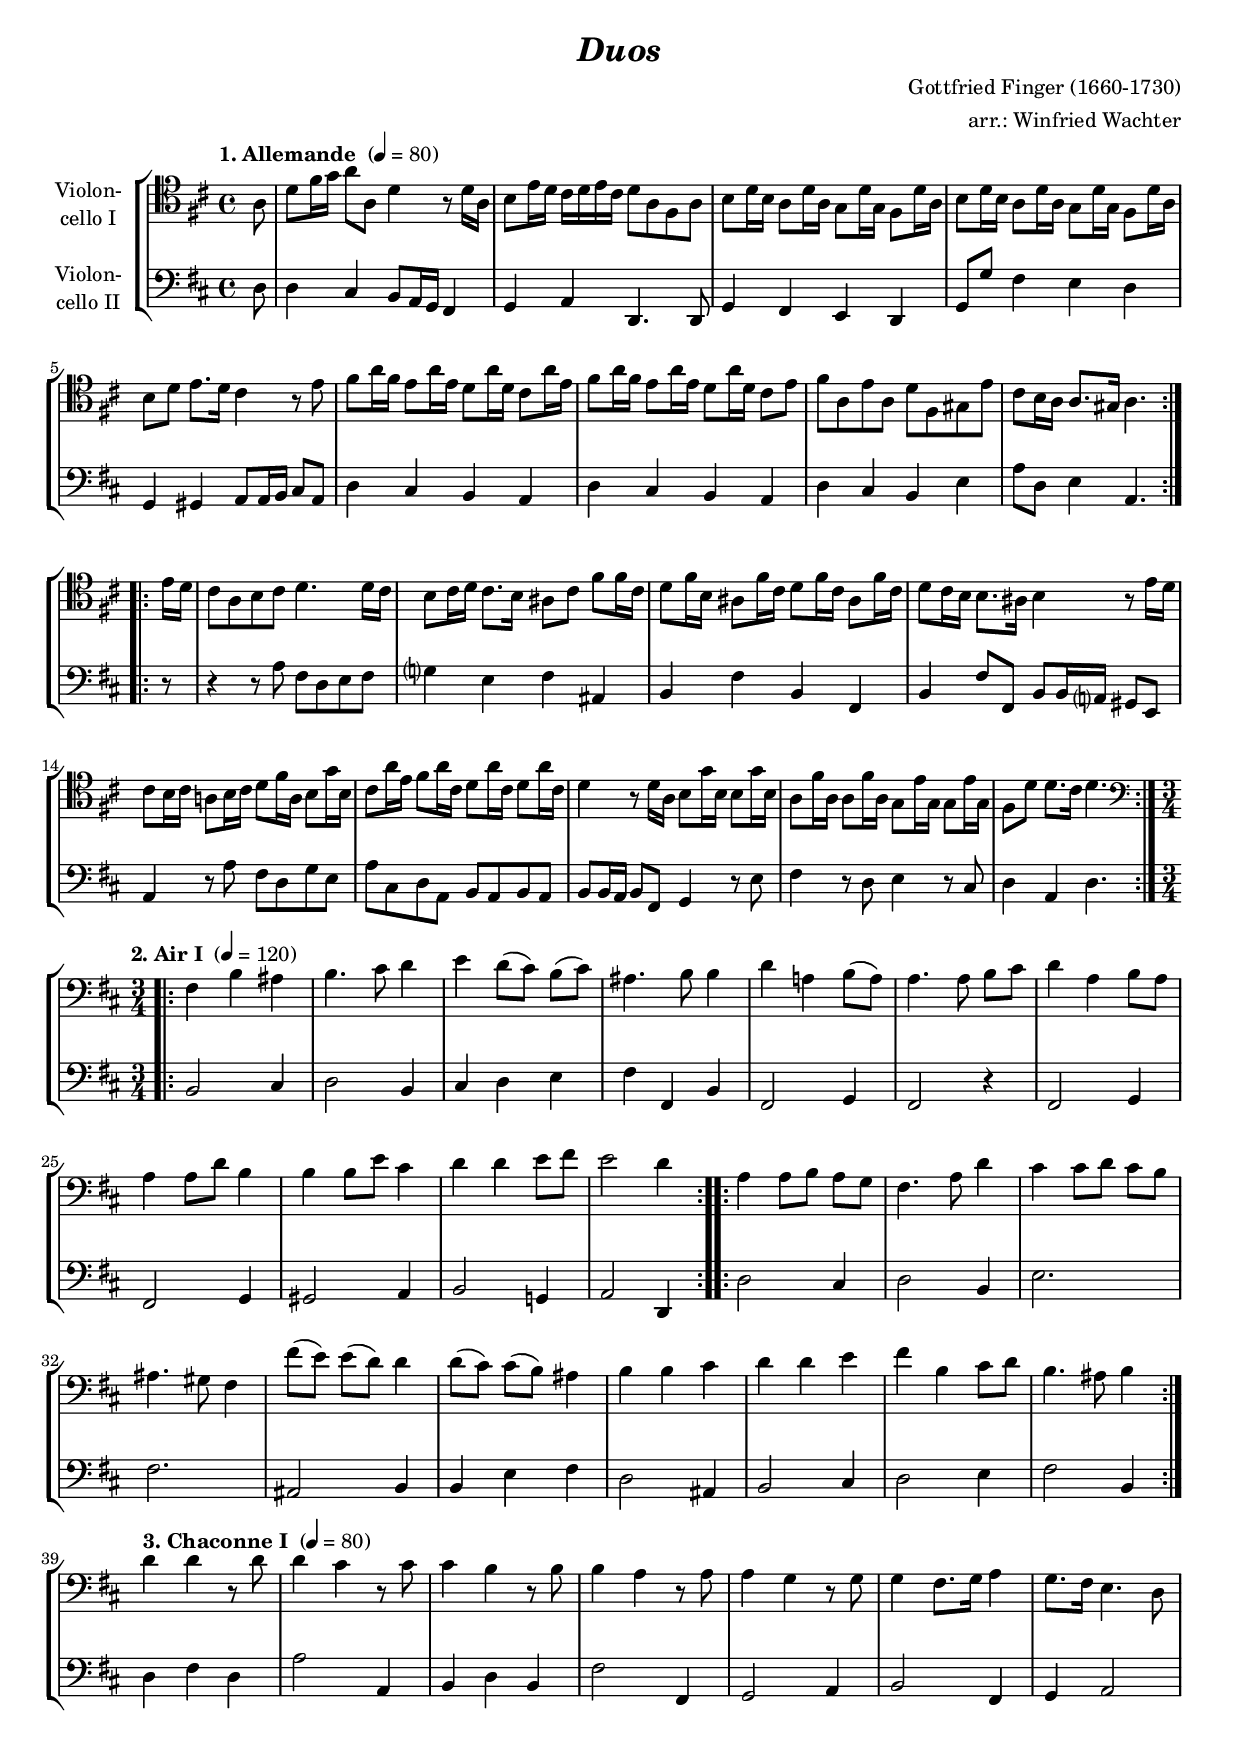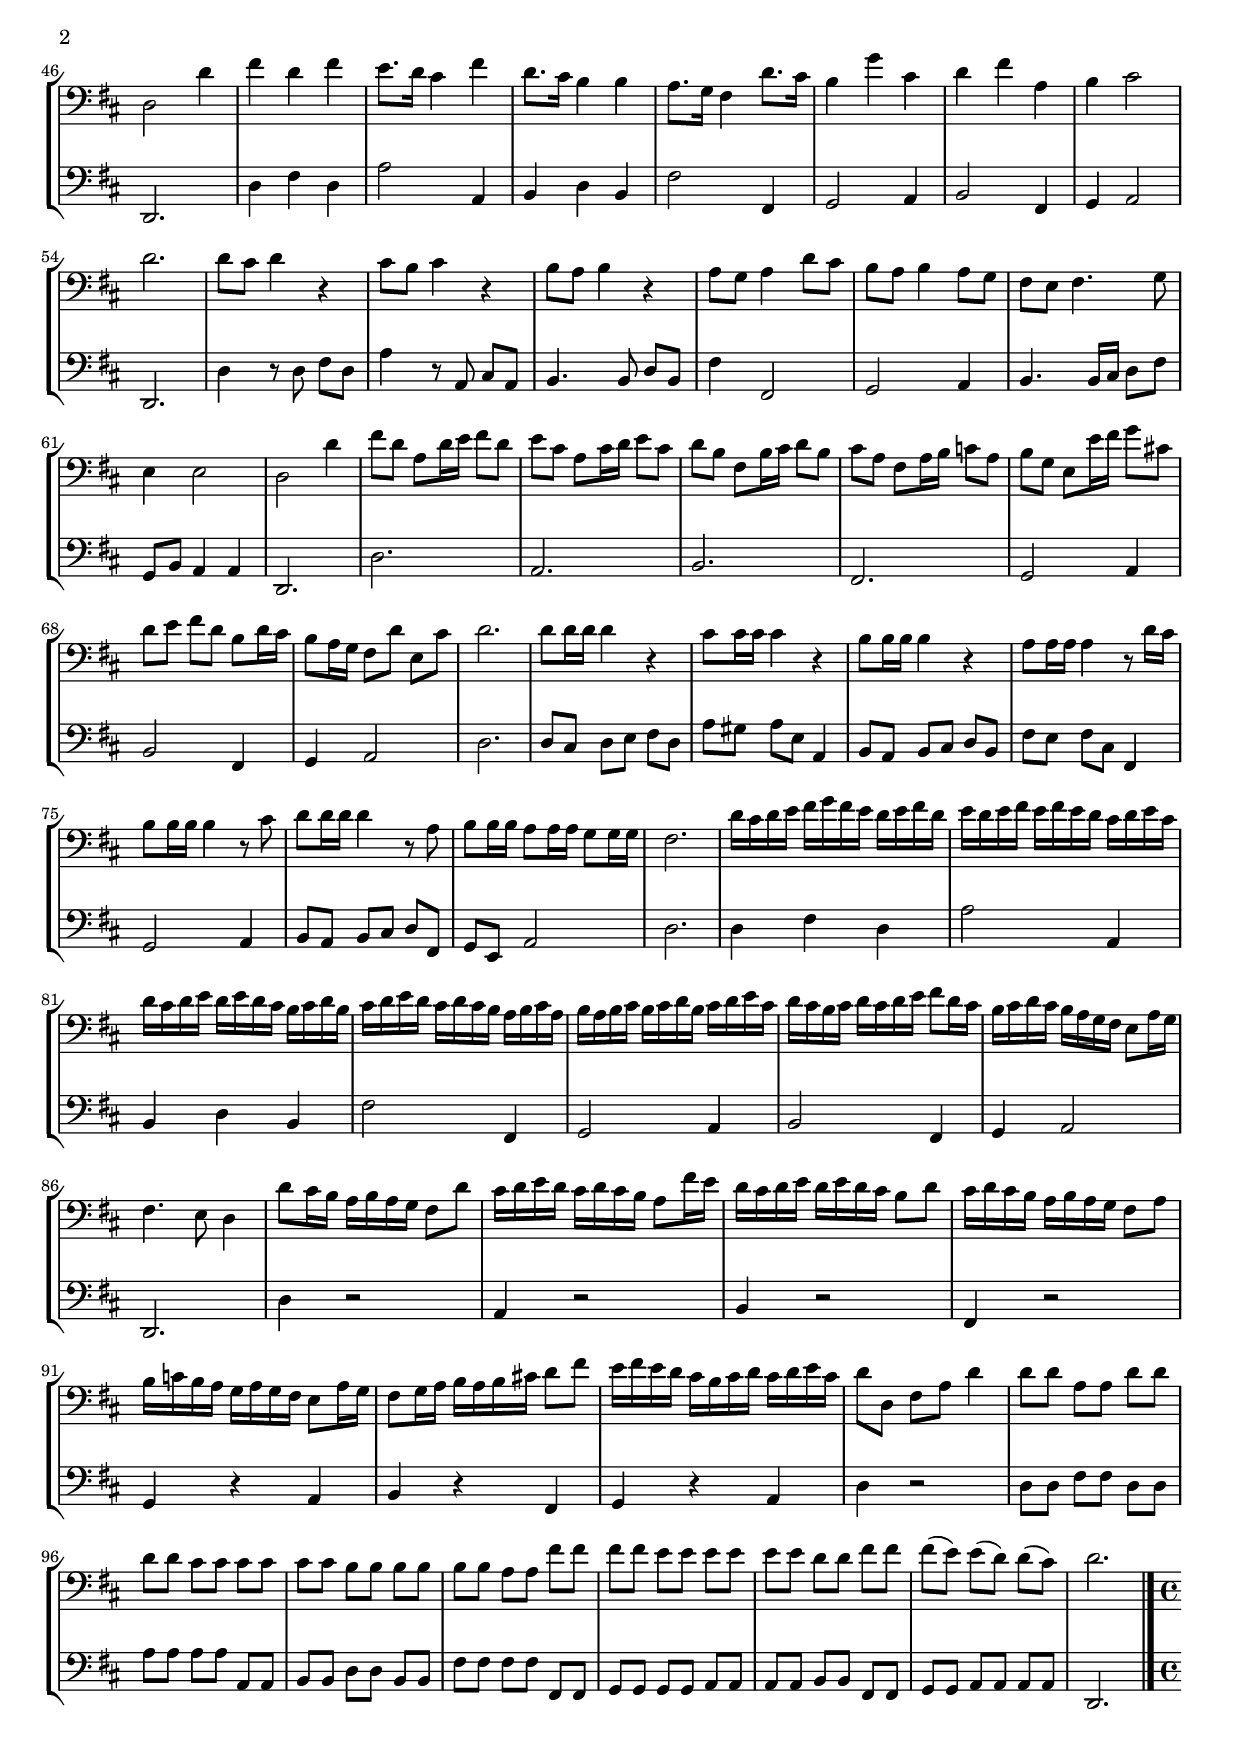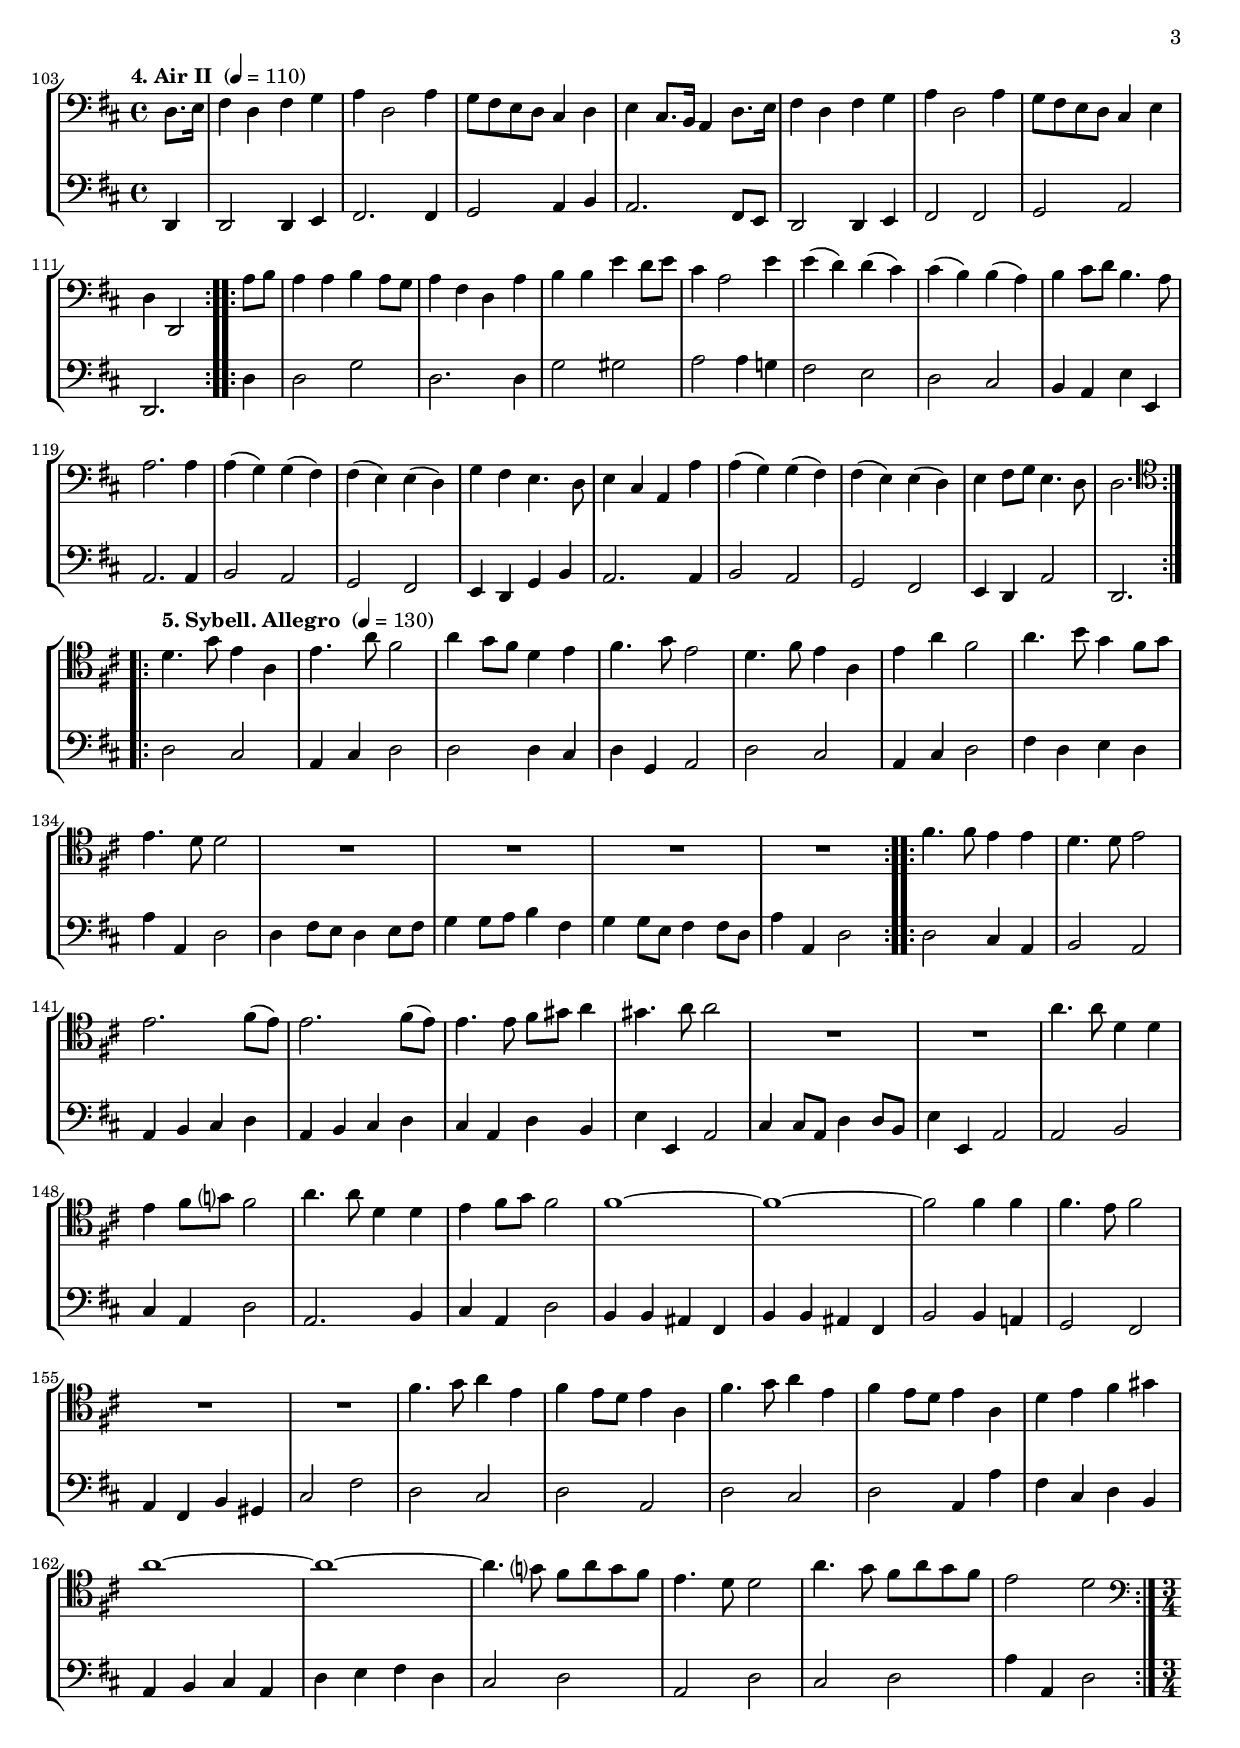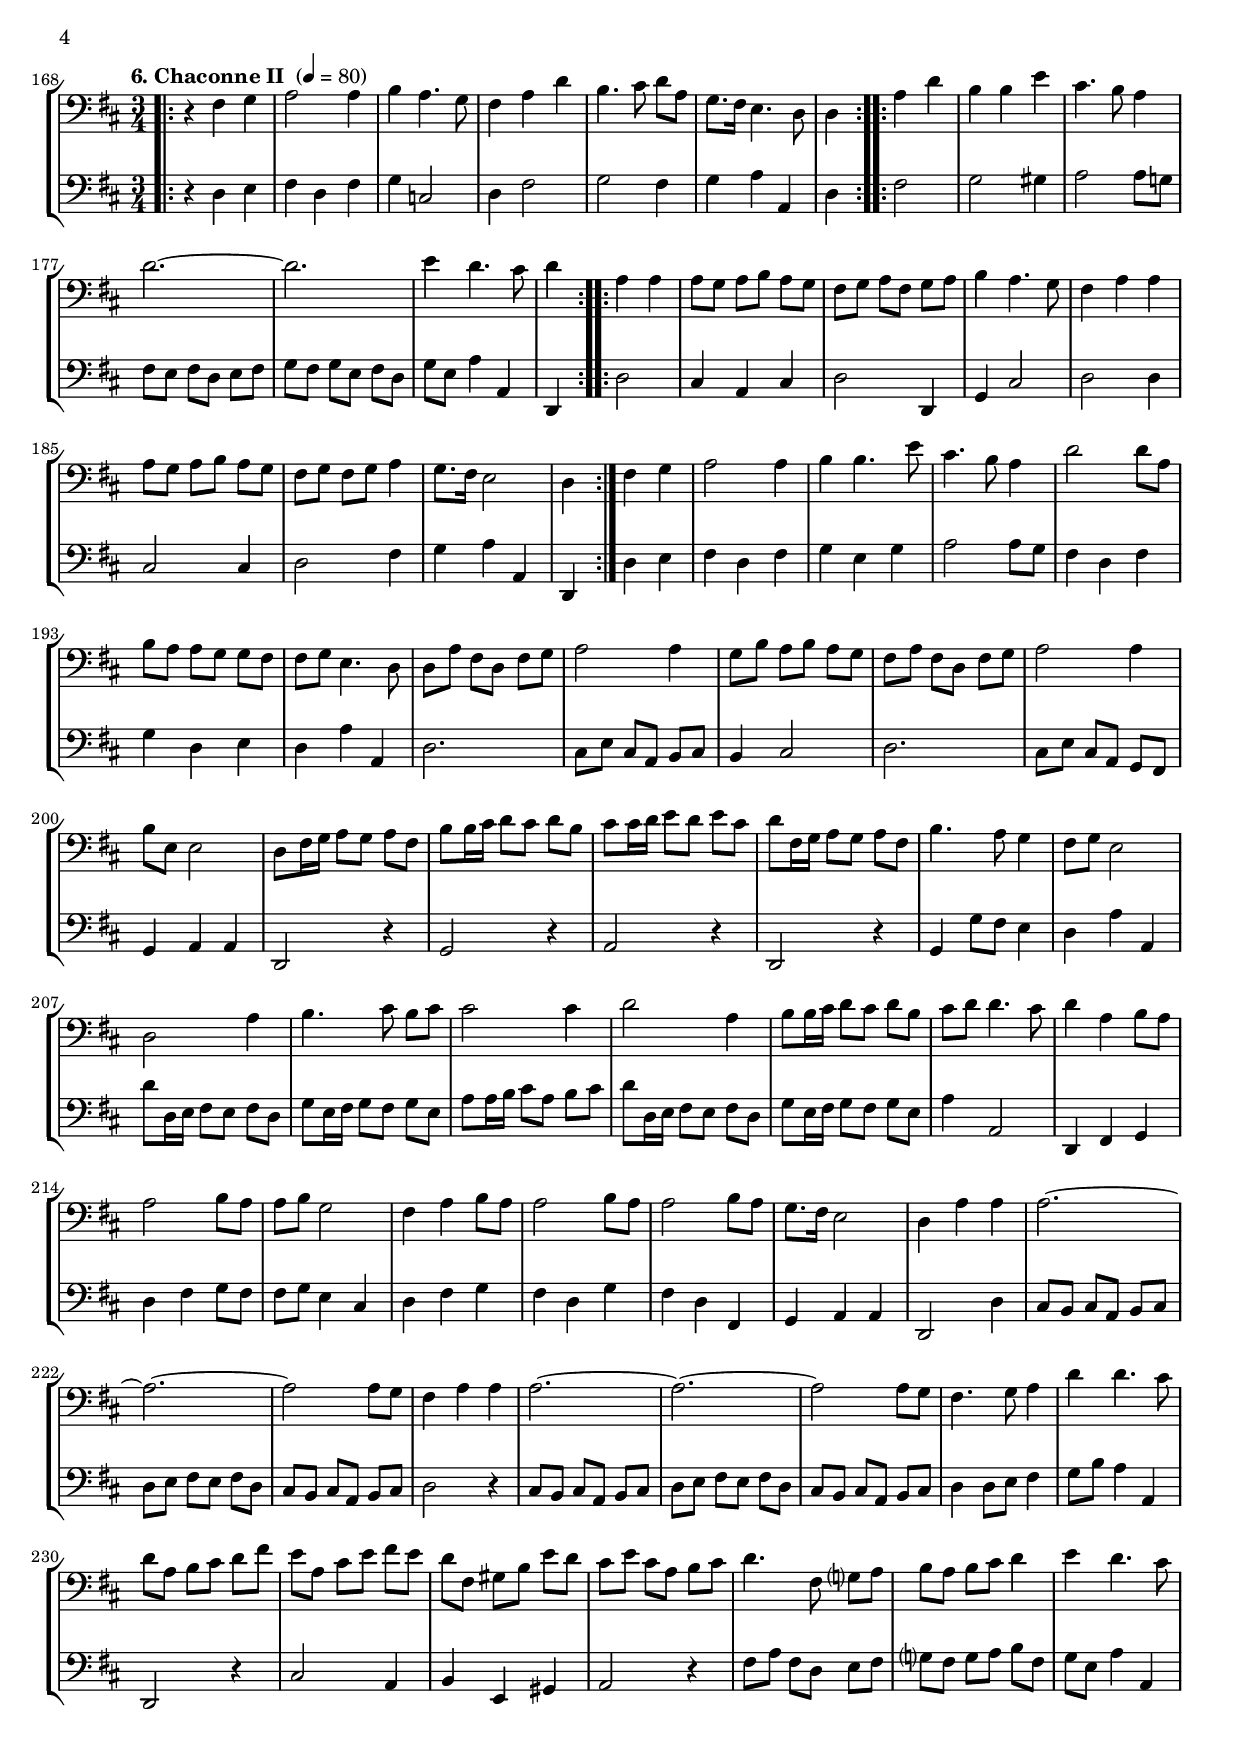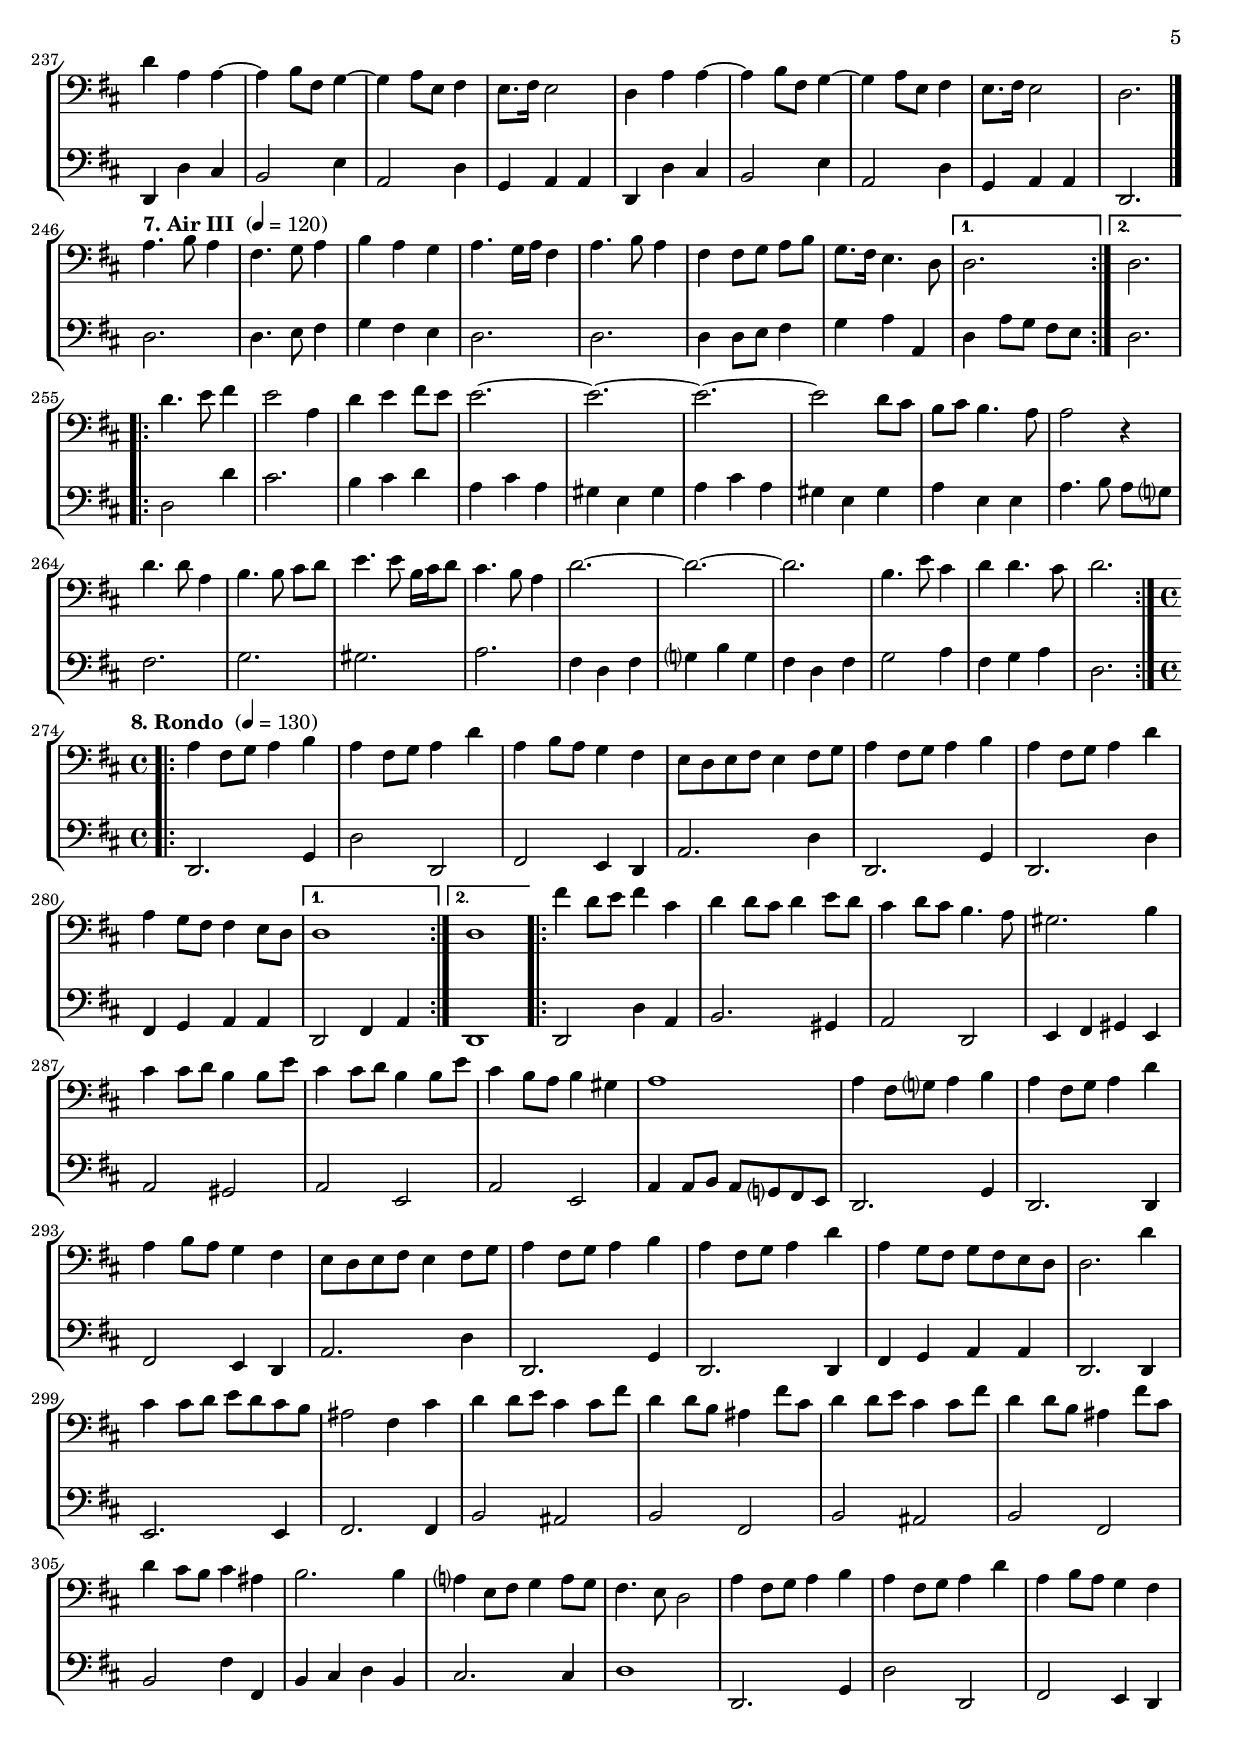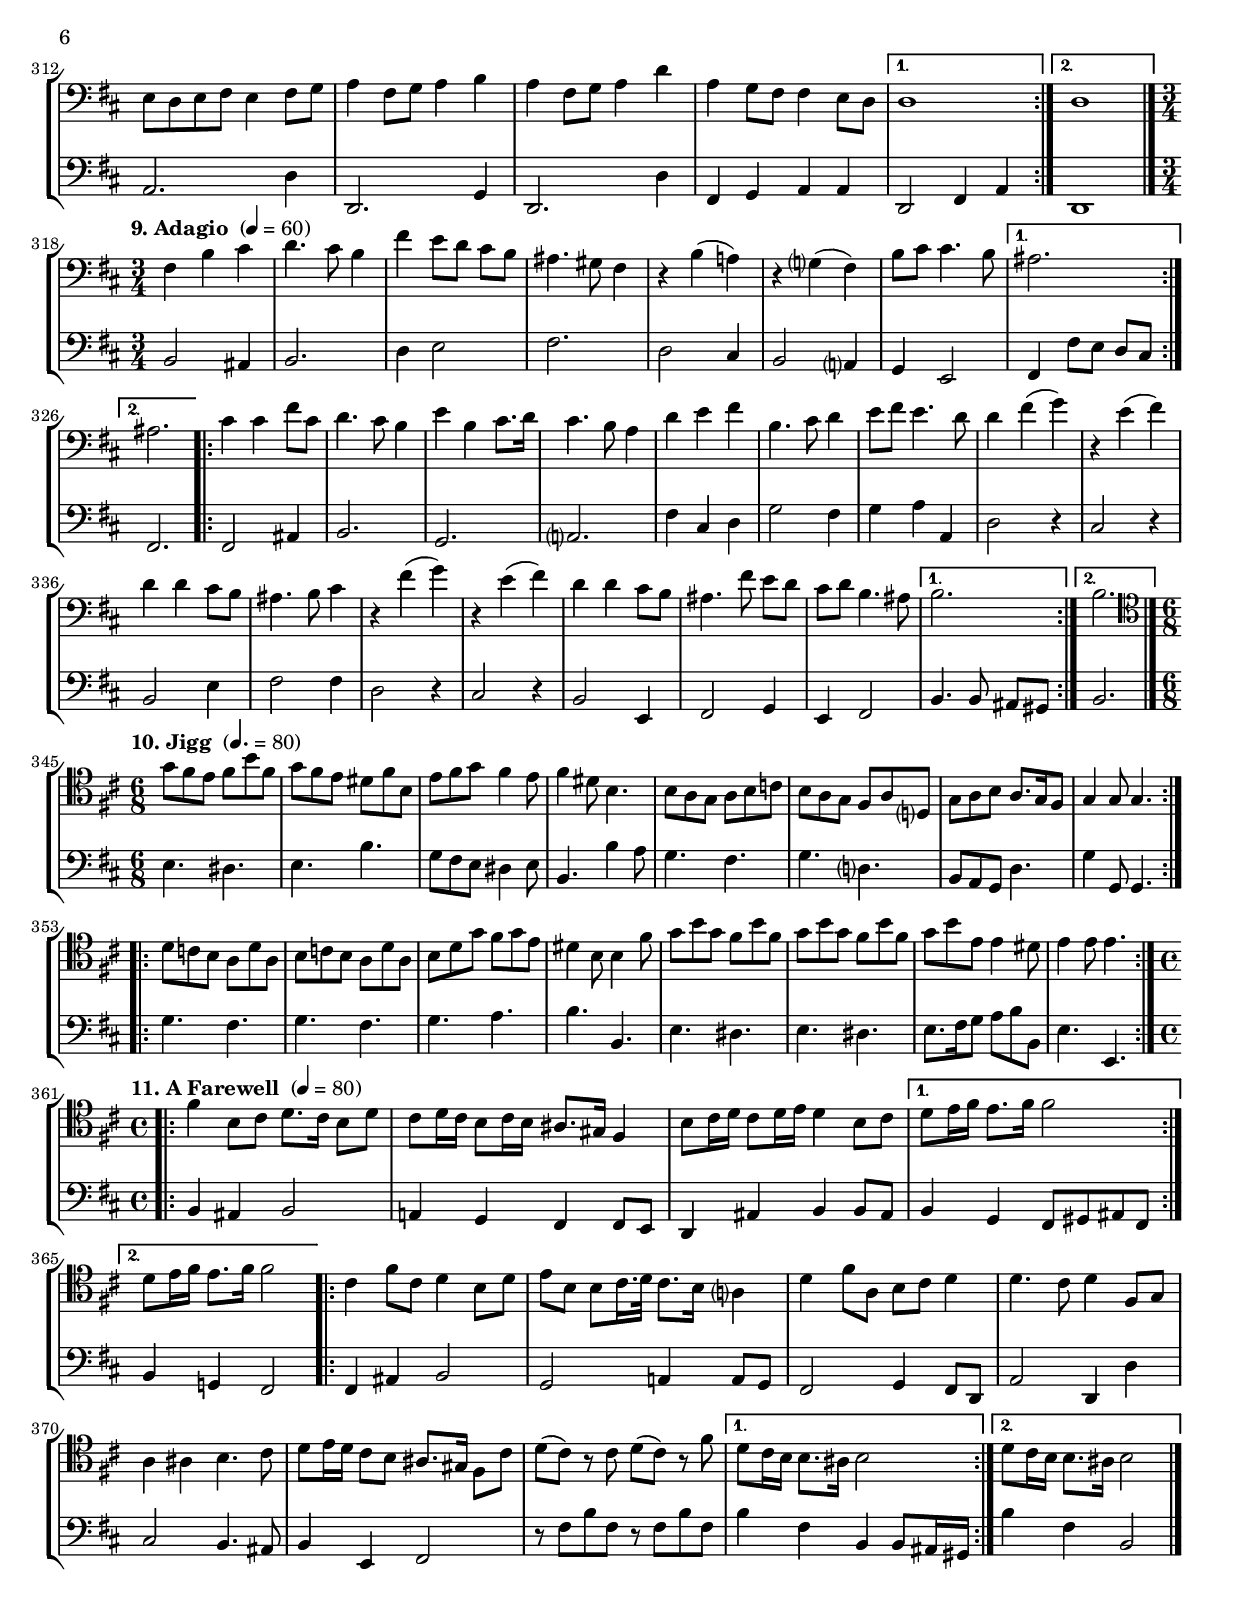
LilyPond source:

\version "2.18.2"
\include "deutsch.ly"

#(set-global-staff-size 18)

\header {
  title     = \markup \bold \italic "Duos"
  composer  = "Gottfried Finger (1660-1730)"
  arranger  = "arr.: Winfried Wachter"
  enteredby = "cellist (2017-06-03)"
%  piece     = ""
}

voiceconsts = {
  \key d \major
  \time 4/4
  \clef "bass"
%  \numericTimeSignature
  \compressFullBarRests
  % Set default beaming for all staves
%  \set Timing.beamExceptions = #'()
%  \set Timing.baseMoment     = #(ly:make-moment 1 4)
%  \set Timing.beatStructure  = #'(1 1 1 1)
}

mikl = "clarinet"
mist = "cello"
%mist = "string ensemble 1"
miba = "bassoon"
%miba = "harpsichord"
milo = "drawbar organ"

introa = {         \tempo "1. Allemande "   4=80 }
introb = {  \break \tempo "2. Air I "       4=120 \time 3/4 }
introc = {  \break \tempo "3. Chaconne I "  4=80 }
introd = {  \break \tempo "4. Air II "      4=110 \time 4/4 }
introe = {  \break \tempo "5. Sybell. Allegro " 4=130 }
introf = {  \pageBreak \tempo "6. Chaconne II " 4=80  \time 3/4 }
introg = {  \break \tempo "7. Air III "     4=120 }
introh = {  \break \tempo "8. Rondo "       4=130 \time 4/4 }
introi = {  \break \tempo "9. Adagio "      4=60  \time 3/4 }
introk = {  \break \tempo "10. Jigg "      4.=80  \time 6/8 }
introl = {  \break \tempo "11. A Farewell " 4=80  \time 4/4 }

va = \relative c' {
  \voiceconsts
  \clef "tenor"

  \introa
  \repeat volta 2 {
    \partial 8 a8
    d fis16 g a8 a, d4 r8 d16 a
    h8 e16 d cis d e cis d8 a fis a
    h d16 h a8 d16 a g8 d'16 g, fis8 d'16 a

    h8 d16 h a8 d16 a g8 d'16 g, fis8 d'16 a
    h8 d e8. d16 cis4 r8 e
    fis a16 fis e8 a16 e d8 a'16 d, cis8 a'16 e
    fis8 a16 fis e8 a16 e d8 a'16 d, cis8 e

    fis a, e' a, d fis, gis e'
    cis h16 a a8. gis16 a4.
  }
  \repeat volta 2 {
    e'16 d
    cis8 a h cis d4. d16 cis
    h8 cis16 d cis8. h16 ais8 cis fis fis16 cis

    d8 fis16 h, ais8 fis'16 cis d8 fis16 cis ais8 fis'16 cis
    d8 cis16 h h8. ais16 h4 r8 e16 d
    cis8 h16 cis a!8 h16 cis d8 fis16 a, h8 g'16 h,

    cis8 a'16 e fis8 a16 cis, d8 a'16 cis, d8 a'16 cis,
    d4 r8 d16 a h8 g'16 h, h8 g'16 h,
    a8 fis'16 a, a8 fis'16 a, g8 e'16 g, g8 e'16 g,
    fis8 d' d8. cis16 d4.
  }

  \introb \clef "bass"
  \repeat volta 2 {
    \partial 2. fis,4 h ais
    h4. cis8 d4
    e d8( cis) h[( cis)]
    ais4. h8 h4
    d a! h8( a)
    a4. a8 h[ cis]
    d4 a h8 a
    a4 a8 d h4

    h h8 e cis4
    d d e8 fis
    e2 d4
  }
  
  \repeat volta 2 {
    a a8 h a[ g]
    fis4. a8 d4
    cis cis8 d cis[ h]
    ais4. gis8 fis4

    fis'8( e) e[( d)] d4
    d8( cis) cis[( h)] ais4
    h h cis
    d d e
    fis h, cis8 d
    h4. ais8 h4
  }

  \introc
  d d r8 d
  d4 cis r8 cis
  cis4 h r8 h
  h4 a r8 a
  a4 g r8 g
  g4 fis8. g16 a4
  g8. fis16 e4. d8
  d2 d'4
  fis d fis
  e8. d16 cis4 fis

  d8. cis16 h4 h
  a8. g16 fis4 d'8. cis16
  h4 g' cis,
  d fis a,
  h cis2
  d2.
  d8 cis d4 r
  cis8 h cis4 r
  h8 a h4 r

  a8 g a4 d8 cis
  h a h4 a8 g
  fis e fis4. g8
  e4 e2
  d d'4
  fis8 d a d16 e fis8 d
  e cis a cis16 d e8 cis

  d h fis h16 cis d8 h
  cis a fis a16 h c8 a
  h g e e'16 fis g8 cis,!
  d e fis[ d] h d16 cis
  h8 a16 g fis8[ d'] e, cis'
  d2.

  d8 d16 d d4 r
  cis8 cis16 cis cis4 r
  h8 h16 h h4 r
  a8 a16 a a4 r8 d16 cis
  h8 h16 h h4 r8 cis
  d d16 d d4 r8 a

  h h16 h a8 a16 a g8 g16 g
  fis2.
  d'16 cis d e fis g fis e d e fis d
  e d e fis e fis e d cis d e cis

  d cis d e d e d cis h cis d h
  cis d e d cis d cis h a h cis a
  h a h cis h cis d h cis d e cis

  d cis h cis d cis d e fis8 d16 cis
  h cis d cis h a g fis e8 a16 g
  fis4. e8 d4
  d'8 cis16 h a h a g fis8 d'

  cis16 d e d cis d cis h a8 fis'16 e
  d cis d e d e d cis h8 d
  cis16 d cis h a h a g fis8 a
  h16 c h a g a g fis e8 a16 g

  fis8 g16 a h a h cis! d8 fis
  e16 fis e d cis h cis d cis d e cis
  d8 d, fis[ a] d4
  d8 d a[ a] d d
  d d cis[ cis] cis cis

  cis cis h[ h] h h
  h h a[ a] fis' fis
  fis fis e[ e] e e
  e e d[ d] fis fis
  fis( e) e[( d)] d( cis)
  d2. \bar "|."
  
  \introd
  \repeat volta 2 {
    \partial 4 d,8.[ e16]
    fis4 d fis g
    a d,2 a'4
    g8 fis e d cis4 d
    e cis8. h16 a4 d8. e16

    fis4 d fis g
    a d,2 a'4
    g8 fis e d cis4 e
    d d,2
  }
  \repeat volta 2 {
    a''8 h
    a4 a h a8 g

    a4 fis d a'
    h h e d8 e
    cis4 a2 e'4
    e( d) d( cis)
    cis( h) h( a)

    h cis8 d h4. a8
    a2. a4
    a( g) g( fis)
    fis( e) e( d)
    g fis e4. d8
    e4 cis a a'

    a( g) g( fis)
    fis( e) e( d)
    e fis8 g e4. d8
    d2.
  }
  
  \introe \partial 1 \clef "tenor"
  \repeat volta 2 {
    d'4. g8 e4 a,
    e'4. a8 fis2
    a4 g8 fis d4 e
    fis4. g8 e2
    d4. fis8 e4 a,
    e' a fis2
    a4. h8 g4 fis8 g
    e4. d8 d2

    R1*4
  }

  \repeat volta 2 {
    fis4. fis8 e4 e
    d4. d8 e2
    e2. fis8( e)
    e2. fis8( e)

    e4. e8 fis gis a4
    gis4. a8 a2
    R1*2
    a4. a8 d,4 d
    e fis8 g? fis2
    a4. a8 d,4 d
    e fis8 g fis2

    fis1~
    fis~
    fis2 fis4 fis
    fis4. e8 fis2
    R1*2
    fis4. g8 a4 e
    fis e8 d e4 a,
    fis'4. g8 a4 e

    fis e8 d e4 a,
    d e fis gis
    a1~
    a~
    a4. g?8 fis a g fis
    e4. d8 d2
    a'4. g8 fis a g fis
    e2 d
  }

  \introf \clef "bass"
  \repeat volta 2 {
    r4 fis, g
    a2 a4
    h a4. g8
    fis4 a d
    h4. cis8 d[ a]
    g8. fis16 e4. d8
    d4
  }
  
  \repeat volta 2 {
    a' d
    h h e
    cis4. h8 a4

    d2.~
    d
    e4 d4. cis8
    d4
  }
  
  \repeat volta 2 {
    a a
    a8 g a[ h] a g
    fis g a[ fis] g a
    h4 a4. g8
    fis4 a a

    a8 g a[ h] a g
    fis g fis[ g] a4
    g8. fis16 e2
    d4
  }
  fis g
  a2 a4
  h4 h4. e8
  cis4. h8 a4
  d2 d8 a

  h a a[ g] g fis
  fis g e4. d8
  d a' fis[ d] fis g
  a2 a4
  g8 h a[ h] a g
  fis a fis[ d] fis g
  a2 a4

  h8 e, e2
  d8 fis16 g a8[ g] a fis
  h h16 cis d8[ cis] d h
  cis cis16 d e8[ d] e cis
  d fis,16 g a8[ g] a fis
  h4. a8 g4

  fis8 g e2
  d a'4
  h4. cis8 h[ cis]
  cis2 cis4
  d2 a4

  h8 h16 cis d8[ cis] d h
  cis d d4. cis8
  d4 a h8 a
  a2 h8 a
  a h g2
  fis4 a h8 a
  a2 h8 a

  a2 h8 a
  g8. fis16 e2
  d4 a' a
  a2.~
  a~
  a2 a8 g
  fis4 a a

  a2.~
  a~
  a2 a8 g
  fis4. g8 a4
  d4 d4. cis8
  d a h[ cis] d fis

  e a, cis[ e] fis e
  d fis, gis[ h] e d
  cis e cis[ a] h cis
  d4. fis,8 g?[ a]
  h a h[ cis] d4
  e d4. cis8

  d4 a a~
  a h8 fis g4~
  g a8 e fis4
  e8. fis16 e2
  d4 a' a~
  a h8 fis g4~
  g a8 e fis4
  e8. fis16 e2
  d2. \bar "|."
  
  \introg
  \repeat volta 2 {
    a'4. h8 a4
    fis4. g8 a4
    h a g
    a4. g16 a fis4
    a4. h8 a4

    fis fis8 g a[ h]
    g8. fis16 e4. d8
  }
  \alternative {
    { d2. }
    { d }
  }
  
  \repeat volta 2 {
    d'4. e8 fis4

    e2 a,4
    d e fis8 e
    e2.~
    e~
    e~
    e2 d8 cis

    h cis h4. a8
    a2 r4
    d4. d8 a4
    h4. h8 cis[ d]
    e4. e8 h16 cis d8

    cis4. h8 a4
    d2.~
    d~
    d
    h4. e8 cis4
    d d4. cis8
    d2.
  }

  \introh
  \repeat volta 2 {
    a4 fis8 g a4 h
    a fis8 g a4 d
    a h8 a g4 fis
    e8 d e fis e4 fis8 g

    a4 fis8 g a4 h
    a fis8 g a4 d
    a g8 fis fis4 e8 d
  }
  \alternative {
    { d1 }
    { d }
  }
  
  \repeat volta 2 {
    fis'4 d8 e fis4 cis
    d d8 cis d4 e8 d
    cis4 d8 cis h4. a8

    gis2. h4
    cis cis8 d h4 h8 e
    cis4 cis8 d h4 h8 e
    cis4 h8 a h4 gis

    a1
    a4 fis8 g? a4 h
    a fis8 g a4 d
    a h8 a g4 fis

    e8 d e fis e4 fis8 g
    a4 fis8 g a4 h
    a fis8 g a4 d
    a g8 fis g fis e d

    d2. d'4
    cis cis8 d e d cis h
    ais2 fis4 cis'
    d d8 e cis4 cis8 fis

    d4 d8 h ais4 fis'8 cis
    d4 d8 e cis4 cis8 fis
    d4 d8 h ais4 fis'8 cis

    d4 cis8 h cis4 ais
    h2. h4
    a? e8 fis g4 a8 g
    fis4. e8 d2
    a'4 fis8 g a4 h

    a fis8 g a4 d
    a h8 a g4 fis
    e8 d e fis e4 fis8 g
    a4 fis8 g a4 h

    a fis8 g a4 d
    a g8 fis fis4 e8 d
  }
  \alternative {
    { d1 }
    { d }
  } \bar "|."

  \introi
  \repeat volta 2 {
    fis4 h cis
    d4. cis8 h4
    fis' e8[ d] cis h
    ais4. gis8 fis4
    r
    h( a!)
    r g?( fis)

    h8 cis cis4. h8
  }
  \alternative {
    { ais2. }
    { ais }
  }
  
  \repeat volta 2 {
    cis4 cis fis8 cis
    d4. cis8 h4

    e h cis8. d16
    cis4. h8 a4
    d e fis
    h,4. cis8 d4
    e8 fis e4. d8
    d4 fis( g)

    r e( fis)
    d d cis8 h
    ais4. h8 cis4
    r fis( g)
    r e( fis)
    d d cis8 h

    ais4. fis'8 e[ d]
    cis d h4. ais8
  }
  \alternative {
    { h2. }
    { h }
  } \bar "|."

  \introk \clef "tenor"
  \repeat volta 2 {
    g'8 fis e fis h fis
    g fis e dis fis h,
    e fis g fis4 e8
    fis4 dis8 h4.
    h8 a g a h c

    h a g fis a d,?
    g a h a8. g16 fis8
    g4 g8 g4.
  }
  
  \repeat volta 2 {
    d'8 c h a d a
    h c h a d a

    h d g fis g e
    dis4 h8 h4 fis'8
    g h g fis h fis
    g h g fis h fis
    g h e, e4 dis8
    e4 e8 e4.
  }

  \introl
  \repeat volta 2 {
    fis4 h,8 cis d8. cis16 h8 d
    cis d16 cis h8 cis16 h ais8. gis16 fis4
    h8 cis16 d cis8 d16 e d4 h8 cis
  }
  \alternative {
    { d e16 fis e8. fis16 fis2 }
    { d8 e16 fis e8. fis16 fis2 }
  }

  \repeat volta 2 {
    cis4 fis8 cis d4 h8 d
    e h h cis16. d32 cis8. h16 a?4

    d fis8 a, h cis d4
    d4. cis8 d4 fis,8 g a4 ais h4. cis8
    d e16 d cis8 h ais8. gis16 fis8 cis'

    d( cis) r cis d( cis) r fis
  }
  \alternative {
    { d cis16 h h8. ais16 h2 }
    { d8 cis16 h h8. ais16 h2 }
  } \bar "|."
}

vb = \relative c {
  \voiceconsts

  \introa
  \repeat volta 2 {
    \partial 8 d8
    d4 cis h8 a16 g fis4
    g a d,4. d8
    g4 fis e d

    g8 g' fis4 e d
    g, gis a8 a16 h cis8 a
    d4 cis h a
    d cis h a

    d cis h e
    a8 d, e4 a,4.
  }
  \repeat volta 2 {
    r8
    r4 r8 a' fis d e fis
    g?4 e fis ais,

    h fis' h, fis
    h fis'8 fis, h h16 a? gis8 e
    a4 r8 a' fis d g e

    a cis, d a h a h a
    h h16 a h8 fis g4 r8 e'
    fis4 r8 d e4 r8 cis
    d4 a d4.
  }

  \introb
  \repeat volta 2 {
    \partial 2. h2 cis4
    d2 h4
    cis d e
    fis fis, h
    fis2 g4
    fis2 r4
    fis2 g4
    fis2 g4

    gis2 a4
    h2 g!4
    a2 d,4
  }
  
  \repeat volta 2 {
    d'2 cis4
    d2 h4
    e2.
    fis

    ais,2 h4
    h e fis
    d2 ais4
    h2 cis4
    d2 e4
    fis2 h,4
  }

  \introc
  d fis d
  a'2 a,4
  h d h
  fis'2 fis,4
  g2 a4
  h2 fis4
  g a2
  d,2.
  d'4 fis d
  a'2 a,4

  h d h
  fis'2 fis,4
  g2 a4
  h2 fis4
  g a2
  d,2.
  d'4 r8 d fis[ d]
  a'4 r8 a, cis[ a]
  h4. h8 d[ h]

  fis'4 fis,2
  g a4
  h4. h16 cis d8 fis
  g, h a4 a
  d,2.
  d'
  a

  h
  fis
  g2 a4
  h2 fis4
  g a2
  d2.

  d8 cis d[ e] fis d
  a' gis a[ e] a,4
  h8 a h[ cis] d h
  fis' e fis[ cis] fis,4
  g2 a4
  h8 a h[ cis] d fis,

  g e a2
  d2.
  d4 fis d
  a'2 a,4

  h d h
  fis'2 fis,4
  g2 a4

  h2 fis4
  g a2
  d,2.
  d'4 r2

  a4 r2
  h4 r2
  fis4 r2
  g4 r a

  h r fis
  g r a
  d r2
  d8 d fis[ fis] d d
  a' a a[ a] a, a

  h h d[ d] h h
  fis' fis fis[ fis] fis, fis
  g g g[ g] a a
  a a h[ h] fis fis
  g g a[ a] a a
  d,2. \bar "|."
  
  \introd
  \repeat volta 2 {
    \partial 4 d4
    d2 d4 e
    fis2. fis4
    g2 a4 h
    a2. fis8 e

    d2 d4 e
    fis2 fis
    g a
    d,2.
  }
  \repeat volta 2 {
    d'4
    d2 g

    d2. d4
    g2 gis
    a a4 g!
    fis2 e
    d cis

    h4 a e' e,
    a2. a4
    h2 a
    g fis
    e4 d g h
    a2. a4

    h2 a
    g fis
    e4 d a'2
    d,2.
  }

  \introe \partial 1
  \repeat volta 2 {
    d'2 cis
    a4 cis d2
    d d4 cis
    d g, a2
    d cis
    a4 cis d2
    fis4 d e d
    a' a, d2

    d4 fis8 e d4 e8 fis
    g4 g8 a h4 fis
    g g8 e fis4 fis8 d
    a'4 a, d2
  }

  \repeat volta 2 {
    d cis4 a
    h2 a
    a4 h cis d
    a h cis d

    cis a d h
    e e, a2
    cis4 cis8 a d4 d8 h
    e4 e, a2
    a h
    cis4 a d2
    a2. h4
    cis a d2

    h4 h ais fis
    h h ais fis
    h2 h4 a!
    g2 fis
    a4 fis h gis
    cis2 fis
    d cis
    d a
    d cis

    d a4 a'
    fis cis d h
    a h cis a
    d e fis d
    cis2 d
    a d
    cis d
    a'4 a, d2
  }
  
  \introf
  \repeat volta 2 {
    r4 d e
    fis d fis
    g c,2
    d4 fis2
    g fis4
    g a a,
    d
  }
  
  \repeat volta 2 {
    fis2
    g gis4
    a2 a8 g!

    fis e fis[ d] e fis
    g fis g[ e] fis d
    g e a4 a,
    d,
  }
  
  \repeat volta 2 {
    d'2
    cis4 a cis
    d2 d,4
    g cis2
    d d4

    cis2 cis4
    d2 fis4
    g a a,
    d,4
  }

  d' e
  fis d fis
  g e g
  a2 a8 g
  fis4 d fis

  g d e
  d a' a,
  d2.
  cis8 e cis[ a] h cis
  h4 cis2
  d2.
  cis8 e cis[ a] g fis

  g4 a a
  d,2 r4
  g2 r4
  a2 r4
  d,2 r4
  g g'8 fis e4

  d a' a,
  d'8 d,16 e fis8[ e] fis d
  g e16 fis g8[ fis] g e
  a a16 h cis8[ a] h cis
  d d,16 e fis8[ e] fis d

  g e16 fis g8[ fis] g e
  a4 a,2
  d,4 fis g
  d' fis g8 fis
  fis g e4 cis
  d fis g
  fis d g

  fis d fis,
  g a a
  d,2 d'4
  cis8 h cis[ a] h cis
  d e fis[ e] fis d
  cis h cis[ a] h cis
  d2 r4

  cis8 h cis[ a] h cis
  d e fis[ e] fis d
  cis h cis[ a] h cis
  d4 d8 e fis4
  g8 h a4 a,
  d,2 r4
  cis'2 a4
  h e, gis
  a2 r4
  fis'8 a fis[ d] e fis
  g? fis g[ a] h fis
  g e a4 a,

  d, d' cis
  h2 e4
  a,2 d4
  g, a a
  d, d' cis
  h2 e4
  a,2 d4
  g, a a
  d,2. \bar "|."
  
  \introg
  \repeat volta 2 {
    d'2.
    d4. e8 fis4
    g fis e
    d2.
    d

    d4 d8 e fis4
    g a a,
  }
  \alternative {
    { d a'8 g fis[ e] }
    { d2. }
  }
  
  \repeat volta 2 {
    d2 d'4

    cis2.
    h4 cis d
    a cis a
    gis e gis
    a cis a
    gis e gis

    a e e
    a4. h8 a[ g?]
    fis2.
    g
    gis

    a
    fis4 d fis
    g? h g
    fis d fis
    g2 a4
    fis g a
    d,2.
  }

  \introh
  \repeat volta 2 {
    d,2. g4
    d'2 d,
    fis e4 d
    a'2. d4

    d,2. g4
    d2. d'4
    fis, g a a
  }
  \alternative {
    { d,2 fis4 a }
    { d,1 }
  }
  
  \repeat volta 2 {
    d2 d'4 a
    h2. gis4
    a2 d,

    e4 fis gis e
    a2 gis
    a e
    a e

    a4 a8 h a g? fis e
    d2. g4
    d2. d4
    fis2 e4 d

    a'2. d4
    d,2. g4
    d2. d4
    fis g a a

    d,2. d4
    e2. e4
    fis2. fis4
    h2 ais

    h fis
    h ais
    h fis

    h fis'4 fis,
    h cis d h
    cis2. cis4
    d1
    d,2. g4

    d'2 d,
    fis e4 d
    a'2. d4
    d,2. g4

    d2. d'4
    fis, g a a
  }
  \alternative {
    { d,2 fis4 a }
    { d,1 }
  } \bar "|."

  \introi
  \repeat volta 2 {
    h'2 ais4
    h2. d4 e2
    fis2.
    d2 cis4
    h2 a?4

    g e2
  }
  \alternative {
    { fis4 fis'8[ e] d cis }
    { fis,2. }
  }
  
  \repeat volta 2 {
    fis2 ais4
    h2.

    g
    a?
    fis'4 cis d
    g2 fis4
    g a a,
    d2 r4

    cis2 r4
    h2 e4
    fis2 fis4
    d2 r4
    cis2 r4
    h2 e,4

    fis2 g4
    e fis2
  }
  \alternative {
    { h4. h8 ais[ gis] }
    { h2. }
  } \bar "|."

  \introk
  \repeat volta 2 {
    e4. dis
    e h'
    g8 fis e dis4 e8
    h4. h'4 a8
    g4. fis

    g d?
    h8 a g d'4.
    g4 g,8 g4.
  }
  
  \repeat volta 2 {
    g' fis
    g fis

    g a
    h h,
    e dis
    e dis
    e8. fis16 g8 a h h,
    e4. e,
  }

  \introl
  \repeat volta 2 {
    h'4 ais h2
    a!4 g fis fis8 e
    d4 ais' h h8 ais
  }
  \alternative {
    { h4 g fis8 gis ais fis }
    { h4 g! fis2 }
  }

  \repeat volta 2 {
    fis4 ais h2
    g a!4 a8 g

    fis2 g4 fis8 d
    a'2 d,4 d'
    cis2 h4. ais8
    h4 e, fis2

    r8 fis' h fis r fis h fis
  }
  \alternative {
    { h4 fis h, h8 ais16 gis }
    { h'4 fis h,2 }
  } \bar "|."
}


music = \new StaffGroup <<
      \new Staff {
	\set Staff.midiInstrument = \mist
	\set Staff.instrumentName = \markup \center-column { "Violon-" "cello I" }
	\transpose d d { \va }
      }

      \new Staff {
	\set Staff.midiInstrument = \miba
	\set Staff.instrumentName = \markup \center-column { "Violon-" "cello II" }
	\transpose d d { \vb }
      }
>>

\book {
  \score {
    \music
    \layout {}
  }

  \score {
    \unfoldRepeats \music

    \midi {
      \context {
        \Score
      }
    }
  }
}
